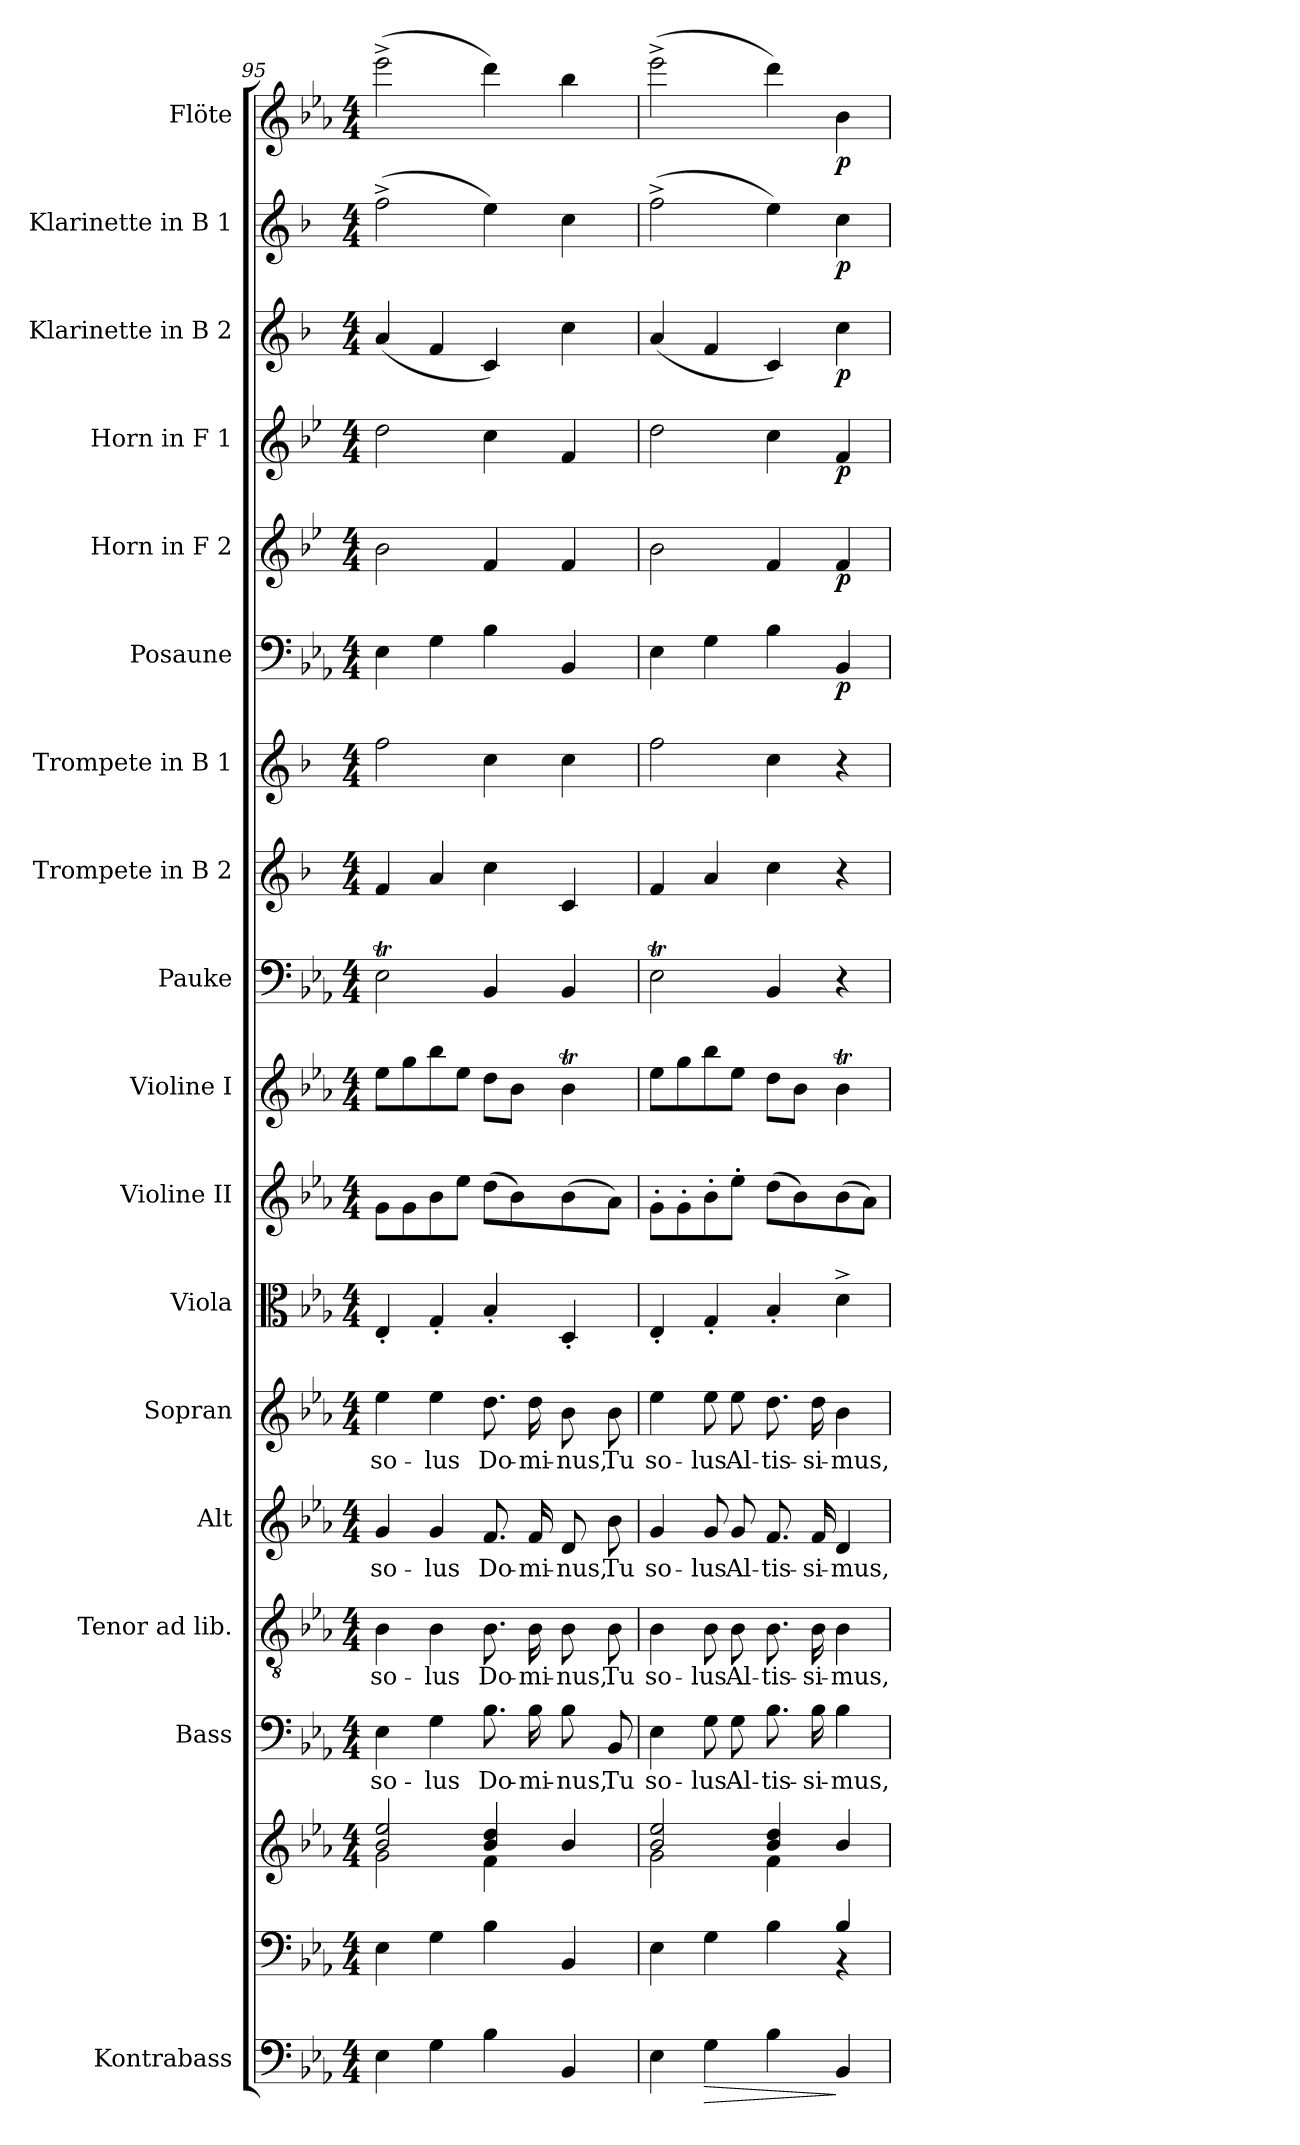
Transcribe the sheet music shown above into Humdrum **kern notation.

**kern	**dynam	**kern	**kern	**kern	**text	**kern	**text	**kern	**text	**kern	**text	**kern	**kern	**kern	**kern	**kern	**kern	**kern	**dynam	**kern	**dynam	**kern	**dynam	**kern	**dynam	**kern	**dynam	**kern	**dynam
*part18	*part18	*part17	*part17	*part16	*part16	*part15	*part15	*part14	*part14	*part13	*part13	*part12	*part11	*part10	*part9	*part8	*part7	*part6	*part6	*part5	*part5	*part4	*part4	*part3	*part3	*part2	*part2	*part1	*part1
*staff19	*staff19	*staff18	*staff17	*staff16	*staff16	*staff15	*staff15	*staff14	*staff14	*staff13	*staff13	*staff12	*staff11	*staff10	*staff9	*staff8	*staff7	*staff6	*staff6	*staff5	*staff5	*staff4	*staff4	*staff3	*staff3	*staff2	*staff2	*staff1	*staff1
*I"Kontrabass	*	*	*	*I"Bass	*	*I"Tenor ad lib.	*	*I"Alt	*	*I"Sopran	*	*I"Viola	*I"Violine II	*I"Violine I	*I"Pauke	*I"Trompete in B 2	*I"Trompete in B 1	*I"Posaune	*	*I"Horn in F 2	*	*I"Horn in F 1	*	*I"Klarinette in B 2	*	*I"Klarinette in B 1	*	*I"Flöte	*
*I'Kb.	*	*	*	*I'B	*	*I'T	*	*I'A	*	*I'S	*	*I'Vla.	*I'Vl. II	*I'Vl. I	*I'Pk.	*	*	*I'Pos.	*	*I'Hrn. 2	*	*I'Hrn. 1	*	*	*	*	*	*I'Fl.	*
*clefF4	*	*clefF4	*clefG2	*clefF4	*	*clefGv2	*	*clefG2	*	*clefG2	*	*clefC3	*clefG2	*clefG2	*clefF4	*clefG2	*clefG2	*clefF4	*	*clefG2	*	*clefG2	*	*clefG2	*	*clefG2	*	*clefG2	*
*ITrd7c12	*	*	*	*	*	*	*	*	*	*	*	*	*	*	*	*ITrd1c2	*ITrd1c2	*	*	*ITrd4c7	*	*ITrd4c7	*	*ITrd1c2	*	*ITrd1c2	*	*	*
*k[b-e-a-]	*	*k[b-e-a-]	*k[b-e-a-]	*k[b-e-a-]	*	*k[b-e-a-]	*	*k[b-e-a-]	*	*k[b-e-a-]	*	*k[b-e-a-]	*k[b-e-a-]	*k[b-e-a-]	*k[b-e-a-]	*k[b-e-a-]	*k[b-e-a-]	*k[b-e-a-]	*	*k[b-e-a-]	*	*k[b-e-a-]	*	*k[b-e-a-]	*	*k[b-e-a-]	*	*k[b-e-a-]	*
*E-:	*	*E-:	*E-:	*E-:	*	*E-:	*	*E-:	*	*E-:	*	*E-:	*E-:	*E-:	*E-:	*E-:	*E-:	*E-:	*	*E-:	*	*E-:	*	*E-:	*	*E-:	*	*E-:	*
*M4/4	*	*M4/4	*M4/4	*M4/4	*	*M4/4	*	*M4/4	*	*M4/4	*	*M4/4	*M4/4	*M4/4	*M4/4	*M4/4	*M4/4	*M4/4	*	*M4/4	*	*M4/4	*	*M4/4	*	*M4/4	*	*M4/4	*
=95	=95	=95	=95	=95	=95	=95	=95	=95	=95	=95	=95	=95	=95	=95	=95	=95	=95	=95	=95	=95	=95	=95	=95	=95	=95	=95	=95	=95	=95
*	*	*	*^	*	*	*	*	*	*	*	*	*	*	*	*	*	*	*	*	*	*	*	*	*	*	*	*	*	*
!	!	!	!	!	!	!LO:LY:b	!	!LO:LY:b	!	!LO:LY:b	!	!LO:LY:b	!	!	!	!	!	!	!	!	!	!	!	!	!	!	!	!	!	!
4EE-\	.	4E-\	2b-/ 2ee-/	2g\	4E-\	so-	4B-\	so-	4g/	so-	4ee-\	so-	4E-'</	8g\L	8ee-\L	2E-T\	4e-/	2ee-\	4E-\	.	2e-\	.	2g\	.	(<4g/	.	(>2ee-^>\	.	(>2eee-^>\	.
.	.	.	.	.	.	.	.	.	.	.	.	.	.	8g\	8gg\	.	.	.	.	.	.	.	.	.	.	.	.	.	.	.
!	!	!	!	!	!	!LO:LY:b	!	!LO:LY:b	!	!LO:LY:b	!	!LO:LY:b	!	!	!	!	!	!	!	!	!	!	!	!	!	!	!	!	!	!
4GG\	.	4G\	.	.	4G\	-lus	4B-\	-lus	4g/	-lus	4ee-\	-lus	4G'</	8b-\	8bb-\	.	4g/	.	4G\	.	.	.	.	.	4e-/	.	.	.	.	.
.	.	.	.	.	.	.	.	.	.	.	.	.	.	8ee-\J	8ee-\J	.	.	.	.	.	.	.	.	.	.	.	.	.	.	.
!	!	!	!	!	!	!LO:LY:b	!	!LO:LY:b	!	!LO:LY:b	!	!LO:LY:b	!	!	!	!	!	!	!	!	!	!	!	!	!	!	!	!	!	!
4BB-\	.	4B-\	4b-/ 4dd/	4f\	8.B-\	Do-	8.B-\	Do-	8.f/	Do-	8.dd\	Do-	4B-'</	(>8dd\L	8dd\L	4BB-/	4b-\	4b-\	4B-\	.	4B-/	.	4f\	.	4B-/)	.	4dd\)	.	4ddd\)	.
.	.	.	.	.	.	.	.	.	.	.	.	.	.	8b-\)	8b-\J	.	.	.	.	.	.	.	.	.	.	.	.	.	.	.
!	!	!	!	!	!	!LO:LY:b	!	!LO:LY:b	!	!LO:LY:b	!	!LO:LY:b	!	!	!	!	!	!	!	!	!	!	!	!	!	!	!	!	!	!
.	.	.	.	.	16B-\	-mi-	16B-\	-mi-	16f/	-mi-	16dd\	-mi-	.	.	.	.	.	.	.	.	.	.	.	.	.	.	.	.	.	.
!	!	!	!	!	!	!LO:LY:b	!	!LO:LY:b	!	!LO:LY:b	!	!LO:LY:b	!	!	!	!	!	!	!	!	!	!	!	!	!	!	!	!	!	!
4BBB-/	.	4BB-/	4b-/	4ryy	8B-\	-nus,	8B-\	-nus,	8d/	-nus,	8b-\	-nus,	4D'</	(>8b-\	4b-T\	4BB-/	4B-/	4b-\	4BB-/	.	4B-/	.	4B-/	.	4b-\	.	4b-\	.	4bb-\	.
!	!	!	!	!	!	!LO:LY:b	!	!LO:LY:b	!	!LO:LY:b	!	!LO:LY:b	!	!	!	!	!	!	!	!	!	!	!	!	!	!	!	!	!	!
.	.	.	.	.	8BB-/	Tu	8B-\	Tu	8b-\	Tu	8b-\	Tu	.	8a-\J)	.	.	.	.	.	.	.	.	.	.	.	.	.	.	.	.
=96	=96	=96	=96	=96	=96	=96	=96	=96	=96	=96	=96	=96	=96	=96	=96	=96	=96	=96	=96	=96	=96	=96	=96	=96	=96	=96	=96	=96	=96	=96
*	*	*^	*	*	*	*	*	*	*	*	*	*	*	*	*	*	*	*	*	*	*	*	*	*	*	*	*	*	*	*
!	!	!	!	!	!	!	!LO:LY:b	!	!LO:LY:b	!	!LO:LY:b	!	!LO:LY:b	!	!	!	!	!	!	!	!	!	!	!	!	!	!	!	!	!	!
4EE-\	.	4E-\	2.ryy	2b-/ 2ee-/	2g\	4E-\	so-	4B-\	so-	4g/	so-	4ee-\	so-	4E-'</	8g'>\L	8ee-\L	2E-T\	4e-/	2ee-\	4E-\	.	2e-\	.	2g\	.	(<4g/	.	(>2ee-^>\	.	(>2eee-^>\	.
.	.	.	.	.	.	.	.	.	.	.	.	.	.	.	8g'>\	8gg\	.	.	.	.	.	.	.	.	.	.	.	.	.	.	.
!	!LO:HP:b	!	!	!	!	!	!LO:LY:b	!	!LO:LY:b	!	!LO:LY:b	!	!LO:LY:b	!	!	!	!	!	!	!	!	!	!	!	!	!	!	!	!	!	!
4GG\	>	4G\	.	.	.	8G\	-lus	8B-\	-lus	8g/	-lus	8ee-\	-lus	4G'</	8b-'>\	8bb-\	.	4g/	.	4G\	.	.	.	.	.	4e-/	.	.	.	.	.
!	!	!	!	!	!	!	!LO:LY:b	!	!LO:LY:b	!	!LO:LY:b	!	!LO:LY:b	!	!	!	!	!	!	!	!	!	!	!	!	!	!	!	!	!	!
.	.	.	.	.	.	8G\	Al-	8B-\	Al-	8g/	Al-	8ee-\	Al-	.	8ee-'>\J	8ee-\J	.	.	.	.	.	.	.	.	.	.	.	.	.	.	.
!	!	!	!	!	!	!	!LO:LY:b	!	!LO:LY:b	!	!LO:LY:b	!	!LO:LY:b	!	!	!	!	!	!	!	!	!	!	!	!	!	!	!	!	!	!
4BB-\	.	4B-\	.	4b-/ 4dd/	4f\	8.B-\	-tis-	8.B-\	-tis-	8.f/	-tis-	8.dd\	-tis-	4B-'</	(>8dd\L	8dd\L	4BB-/	4b-\	4b-\	4B-\	.	4B-/	.	4f\	.	4B-/)	.	4dd\)	.	4ddd\)	.
.	.	.	.	.	.	.	.	.	.	.	.	.	.	.	8b-\)	8b-\J	.	.	.	.	.	.	.	.	.	.	.	.	.	.	.
!	!	!	!	!	!	!	!LO:LY:b	!	!LO:LY:b	!	!LO:LY:b	!	!LO:LY:b	!	!	!	!	!	!	!	!	!	!	!	!	!	!	!	!	!	!
.	.	.	.	.	.	16B-\	-si-	16B-\	-si-	16f/	-si-	16dd\	-si-	.	.	.	.	.	.	.	.	.	.	.	.	.	.	.	.	.	.
!	!	!	!	!	!	!	!LO:LY:b	!	!LO:LY:b	!	!LO:LY:b	!	!LO:LY:b	!	!	!	!	!	!	!	!LO:DY:b	!	!LO:DY:b	!	!LO:DY:b	!	!LO:DY:b	!	!LO:DY:b	!	!LO:DY:b
4BBB-/	]	4B-/	4rBB	4b-/	4ryy	4B-\	-mus,	4B-\	-mus,	4d/	-mus,	4b-\	-mus,	4d^>\	(>8b-\	4b-T\	4r	4r	4r	4BB-/	p	4B-/	p	4B-/	p	4b-\	p	4b-\	p	4b-\	p
.	.	.	.	.	.	.	.	.	.	.	.	.	.	.	8a-\J)	.	.	.	.	.	.	.	.	.	.	.	.	.	.	.	.
*	*	*v	*v	*	*	*	*	*	*	*	*	*	*	*	*	*	*	*	*	*	*	*	*	*	*	*	*	*	*	*	*
*	*	*	*v	*v	*	*	*	*	*	*	*	*	*	*	*	*	*	*	*	*	*	*	*	*	*	*	*	*	*	*
=	=	=	=	=	=	=	=	=	=	=	=	=	=	=	=	=	=	=	=	=	=	=	=	=	=	=	=	=	=
*-	*-	*-	*-	*-	*-	*-	*-	*-	*-	*-	*-	*-	*-	*-	*-	*-	*-	*-	*-	*-	*-	*-	*-	*-	*-	*-	*-	*-	*-
